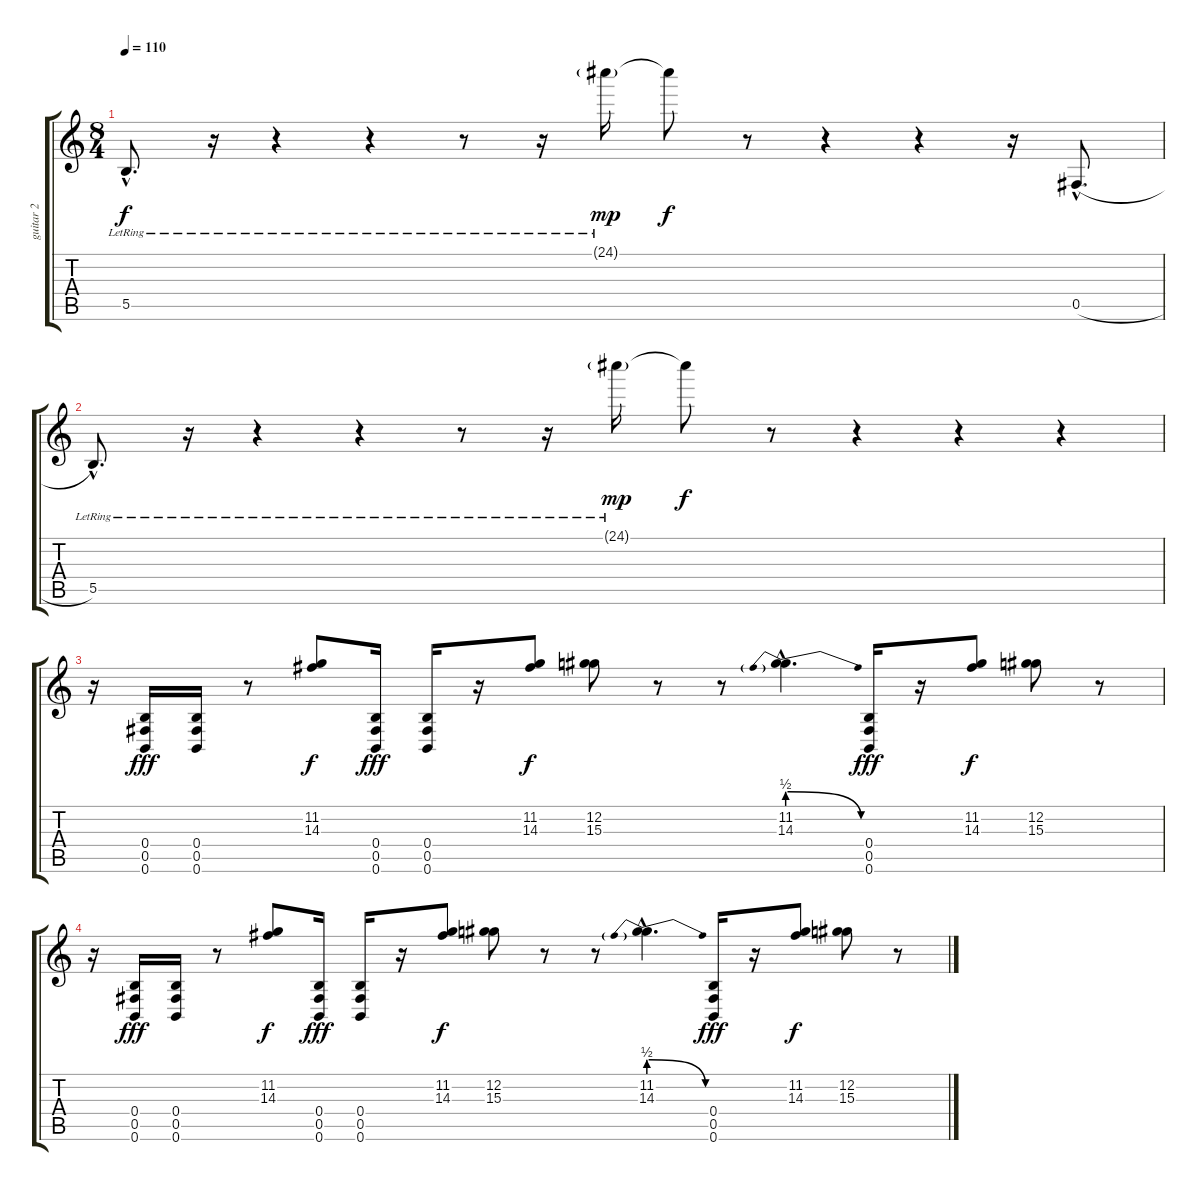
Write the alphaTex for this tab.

\track ("guitar 2" "guitar 2") {instrument overdrivenguitar}
\staff {score tabs}
\tuning (Db4 Ab3 E3 B2 Gb2 B1) {hide}
\ts (8 4)
\tempo 110
\clef g2
\ks c
5.5{hac lr}.8{d dy f} r.16 r.4 r.4 r.8 r.16 24.1{g lr}.16{dy mp} 24.1{t}.8{dy f} r.8 r.4 r.4 r.16 0.5{h hac}.8{d} |
5.5{hac lr}.8{d} r.16 r.4 r.4 r.8 r.16 24.1{g lr}.16{dy mp} 24.1{t}.8{dy f} r.8 r.4 r.4 r.4 |
r.16{volume 16} (0.4 0.5 0.6).16{dy fff} (0.4 0.5 0.6).16 r.8 (11.2 14.3).8{dy f} (0.4 0.5 0.6).16{dy fff} (0.4 0.5 0.6).16 r.16 (11.2 14.3).8{dy f} (12.2 15.3).8 r.8 r.8 (11.2{hac} 14.3{be (prebendrelease 0 2 60 0) hac}).4{d} (0.4 0.5 0.6).16{dy fff} r.16 (11.2 14.3).8{dy f} (12.2 15.3).8 r.8 |
r.16 (0.4 0.5 0.6).16{dy fff} (0.4 0.5 0.6).16 r.8 (11.2 14.3).8{dy f} (0.4 0.5 0.6).16{dy fff} (0.4 0.5 0.6).16 r.16 (11.2 14.3).8{dy f} (12.2 15.3).8 r.8 r.8 (11.2{hac} 14.3{be (prebendrelease 0 2 60 0) hac}).4{d} (0.4 0.5 0.6).16{dy fff} r.16 (11.2 14.3).8{dy f} (12.2 15.3).8 r.8
